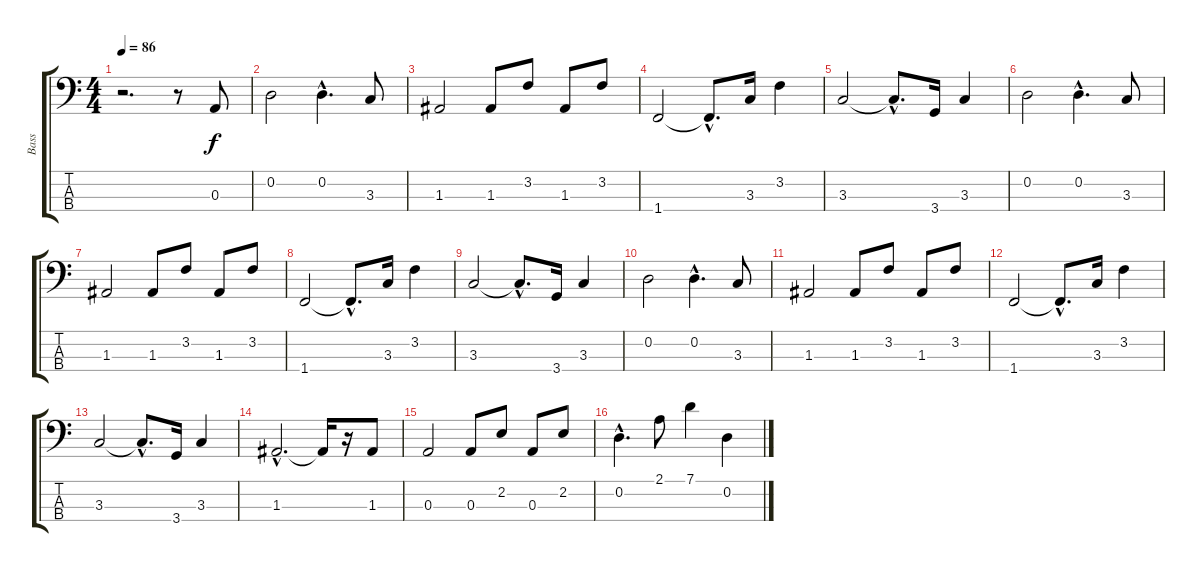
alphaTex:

\track ("Bass" "Bass") {instrument fretlessbass}
\staff {score tabs}
\tuning (G2 D2 A1 E1) {hide}
\ts (4 4)
\tempo 86
\clef f4
\ks c
r.2{d dy f instrument fretlessbass} r.8 0.3.8 |
0.2.2 0.2{hac}.4{d} 3.3.8 |
1.3.2 1.3.8 3.2.8 1.3.8 3.2.8 |
1.4.2 1.4{hac t}.8{d} 3.3.16 3.2.4 |
3.3.2 3.3{hac t}.8{d} 3.4.16 3.3.4 |
0.2.2 0.2{hac}.4{d} 3.3.8 |
1.3.2 1.3.8 3.2.8 1.3.8 3.2.8 |
1.4.2 1.4{hac t}.8{d} 3.3.16 3.2.4 |
3.3.2 3.3{hac t}.8{d} 3.4.16 3.3.4 |
0.2.2 0.2{hac}.4{d} 3.3.8 |
1.3.2 1.3.8 3.2.8 1.3.8 3.2.8 |
1.4.2 1.4{hac t}.8{d} 3.3.16 3.2.4 |
3.3.2 3.3{hac t}.8{d} 3.4.16 3.3.4 |
1.3{hac}.2{d} 1.3{t}.16 r.16 1.3.8 |
0.3.2 0.3.8 2.2.8 0.3.8 2.2.8 |
0.2{hac}.4{d} 2.1.8 7.1.4 0.2.4
